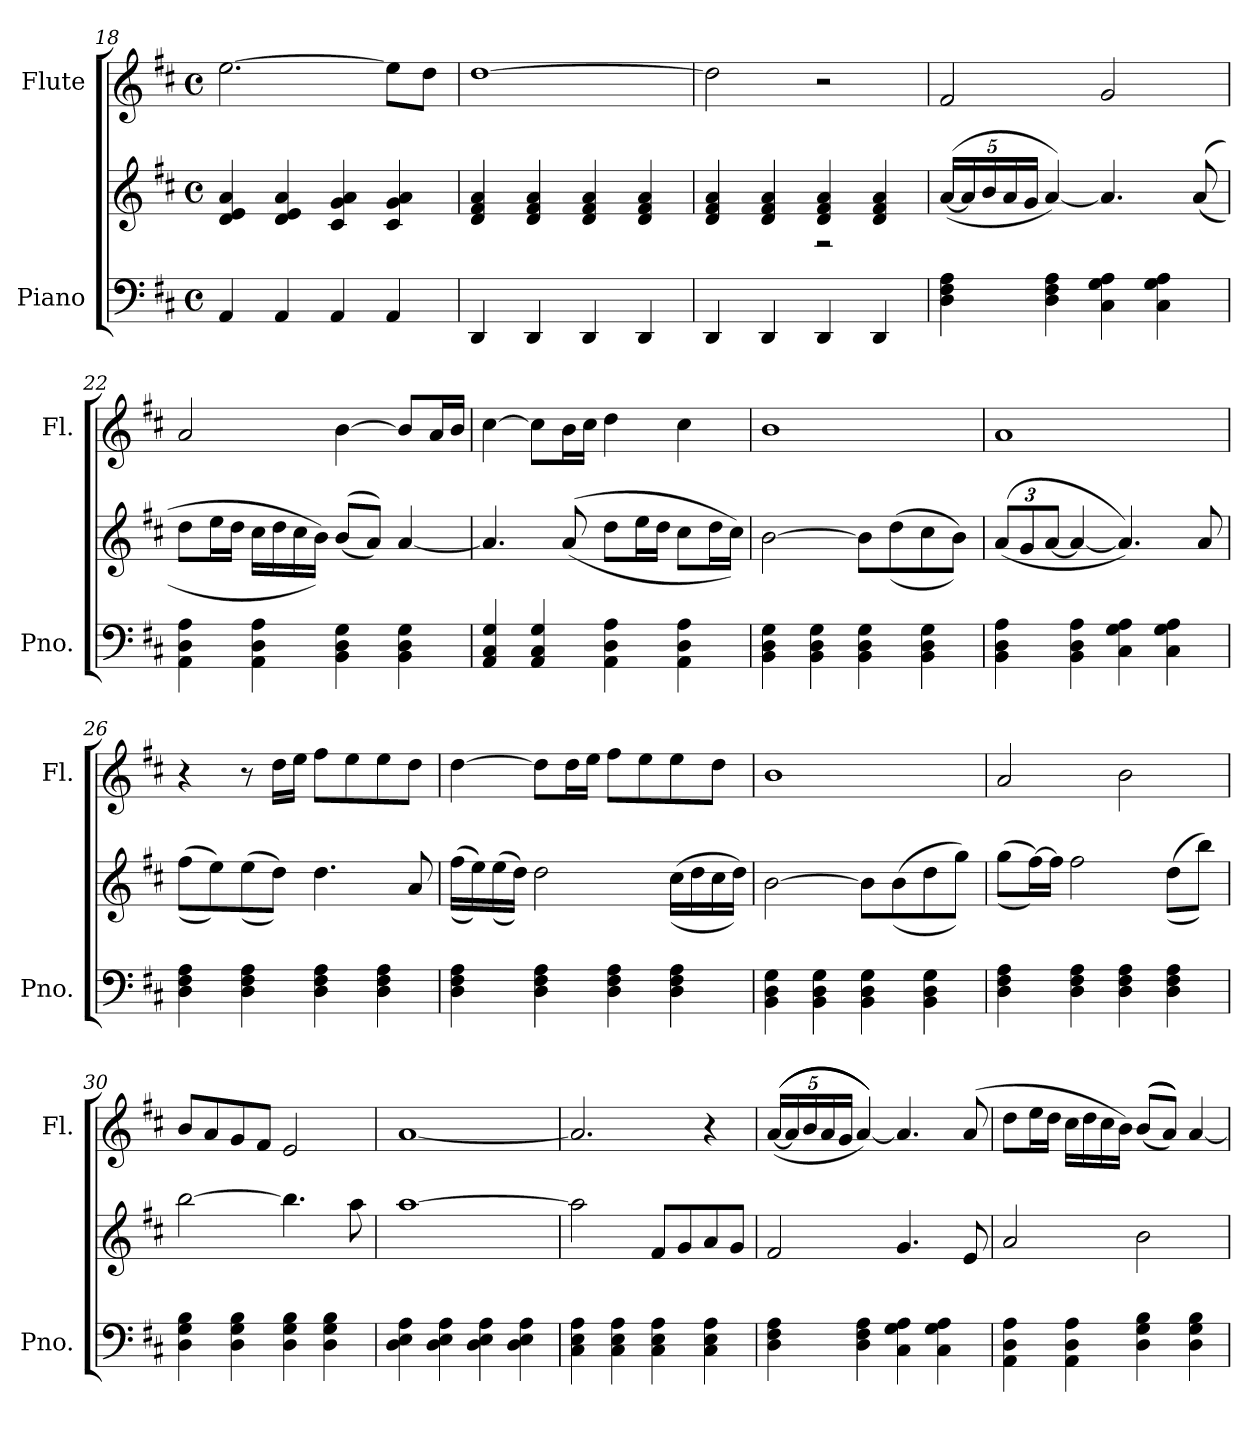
**kern	**kern	**kern
*part2	*part2	*part1
*staff3	*staff2	*staff1
*I"Piano	*	*I"Flute
*I'Pno.	*	*I'Fl.
*clefF4	*clefG2	*clefG2
*k[f#c#]	*k[f#c#]	*k[f#c#]
*M4/4	*M4/4	*M4/4
*met(c)	*met(c)	*met(c)
=18	=18	=18
4AA/	4d/ 4e/ 4a/	[2.ee\
4AA/	4d/ 4e/ 4a/	.
4AA/	4c#/ 4g/ 4a/	.
4AA/	4c#/ 4g/ 4a/	8ee\L]
.	.	8dd\J
=19	=19	=19
4DD/	4d/ 4f#/ 4a/	[1dd
4DD/	4d/ 4f#/ 4a/	.
4DD/	4d/ 4f#/ 4a/	.
4DD/	4d/ 4f#/ 4a/	.
=20	=20	=20
*	*^	*
4DD/	4d/ 4f#/ 4a/	2ryy	2dd\]
4DD/	4d/ 4f#/ 4a/	.	.
4DD/	4d/ 4f#/ 4a/	2r	2r
4DD/	4d/ 4f#/ 4a/	.	.
*	*v	*v	*
=21	=21	=21
*	*Xbrackettup	*
4D\ 4F#\ 4A\	(([20a/LL	2f#/
.	20a/]	.
.	20b/	.
.	20a/	.
.	20g/JJ	.
4D\ 4F#\ 4A\	[4a/))	.
4C#\ 4G\ 4A\	4.a/]	2g/
4C#\ 4G\ 4A\	.	.
.	((8a/	.
!!LO:PB:g=z
=22	=22	=22
4AA\ 4D\ 4A\	8dd\L	2a/
.	16ee\L	.
.	16dd\JJ	.
4AA\ 4D\ 4A\	16cc#\LL	.
.	16dd\	.
.	16cc#\	.
.	16b\JJ))	.
4BB\ 4D\ 4G\	((8b/L	[4b\
.	8a/J))	.
4BB\ 4D\ 4G\	[4a/	8b/L]
.	.	16a/L
.	.	16b/JJ
=23	=23	=23
4AA/ 4C#/ 4G/	4.a/]	[4cc#\
4AA/ 4C#/ 4G/	.	8cc#\L]
.	((8a/	16b\L
.	.	16cc#\JJ
4AA\ 4D\ 4A\	8dd\L	4dd\
.	16ee\L	.
.	16dd\JJ	.
4AA\ 4D\ 4A\	8cc#\L	4cc#\
.	16dd\L	.
.	16cc#\JJ))	.
=24	=24	=24
4BB\ 4D\ 4G\	[2b\	1b
4BB\ 4D\ 4G\	.	.
4BB\ 4D\ 4G\	8b\L]	.
.	((8dd\	.
4BB\ 4D\ 4G\	8cc#\	.
.	8b\J))	.
=25	=25	=25
4BB\ 4D\ 4A\	((12a/L	1a
.	12g/	.
.	[12a/J	.
4BB\ 4D\ 4A\	4a/_	.
4C#\ 4G\ 4A\	4.a/]))	.
4C#\ 4G\ 4A\	.	.
.	8a/	.
=26	=26	=26
4D\ 4F#\ 4A\	((8ff#\L	4r
.	8ee\))	.
4D\ 4F#\ 4A\	((8ee\	8r
.	8dd\J))	16dd\LL
.	.	16ee\JJ
4D\ 4F#\ 4A\	4.dd\	8ff#\L
.	.	8ee\
4D\ 4F#\ 4A\	.	8ee\
.	8a/	8dd\J
!!LO:LB:g=z
=27	=27	=27
4D\ 4F#\ 4A\	((16ff#\LL	[4dd\
.	16ee\))	.
.	((16ee\	.
.	16dd\JJ))	.
4D\ 4F#\ 4A\	2dd\	8dd\L]
.	.	16dd\L
.	.	16ee\JJ
4D\ 4F#\ 4A\	.	8ff#\L
.	.	8ee\
4D\ 4F#\ 4A\	((16cc#\LL	8ee\
.	16dd\	.
.	16cc#\	8dd\J
.	16dd\JJ))	.
=28	=28	=28
4BB\ 4D\ 4G\	[2b\	1b
4BB\ 4D\ 4G\	.	.
4BB\ 4D\ 4G\	8b\L]	.
.	((8b\	.
4BB\ 4D\ 4G\	8dd\	.
.	8gg\J))	.
=29	=29	=29
4D\ 4F#\ 4A\	((8gg\L	2a/
.	[16ff#\L))	.
.	16ff#\JJ]	.
4D\ 4F#\ 4A\	2ff#\	.
4D\ 4F#\ 4A\	.	2b\
4D\ 4F#\ 4A\	((8dd\L	.
.	8bb\J))	.
=30	=30	=30
4D\ 4G\ 4B\	[2bb\	8b/L
.	.	8a/
4D\ 4G\ 4B\	.	8g/
.	.	8f#/J
4D\ 4G\ 4B\	4.bb\]	2e/
4D\ 4G\ 4B\	.	.
.	8aa\	.
=31	=31	=31
4D\ 4E\ 4A\	[1aa	[1a
4D\ 4E\ 4A\	.	.
4D\ 4E\ 4A\	.	.
4D\ 4E\ 4A\	.	.
=32	=32	=32
4C#\ 4E\ 4A\	2aa\]	2.a/]
4C#\ 4E\ 4A\	.	.
4C#\ 4E\ 4A\	8f#/L	.
.	8g/	.
4C#\ 4E\ 4A\	8a/	4r
.	8g/J	.
!!LO:LB:g=z
=33	=33	=33
*	*	*Xbrackettup
4D\ 4F#\ 4A\	2f#/	(((([20a/LL
.	.	20a/]
.	.	20b/
.	.	20a/
.	.	20g/JJ
4D\ 4F#\ 4A\	.	[4a/))))
4C#\ 4G\ 4A\	4.g/	4.a/]
4C#\ 4G\ 4A\	.	.
.	8e/	(8a/
=34	=34	=34
4AA\ 4D\ 4A\	2a/	8dd\L
.	.	16ee\L
.	.	16dd\JJ
4AA\ 4D\ 4A\	.	16cc#\LL
.	.	16dd\
.	.	16cc#\
.	.	16b\JJ)
4D\ 4G\ 4B\	2b\	((((8b/L
.	.	8a/J))))
4D\ 4G\ 4B\	.	[4a/
=	=	=
*-	*-	*-
